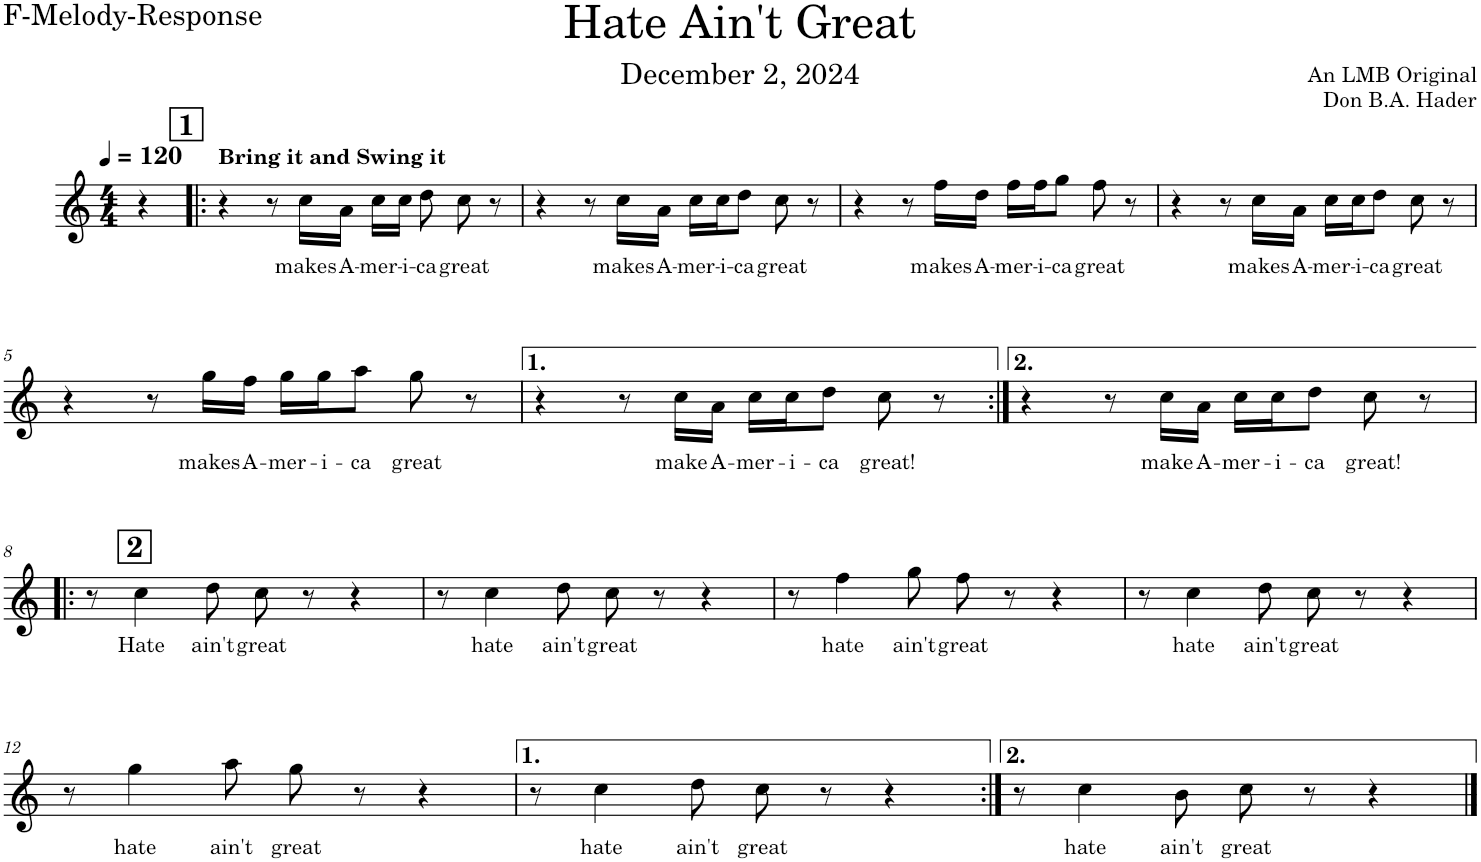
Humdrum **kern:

**kern	**text
*part1	*part1
*staff1	*staff1
*I"F Melody	*
*I'F-1	*
*clefG2	*
*Trd4c7	*
*k[]	*
*M4/4	*
*MM120	*
=	=
4r	.
!!LO:REH:place=s1:a:B:cj:fs=14:t=1
=1!|:	=1!|:
!LO:TX:a:B:t=Bring it and Swing it	!
4r	.
8r	.
!	!LO:LY:b
16cc\LL	makes
!	!LO:LY:b
16a\JJ	A-
!	!LO:LY:b
16cc\LL	-mer-
!	!LO:LY:b
16cc\JJ	-i-
!	!LO:LY:b
8dd\	-ca
!	!LO:LY:b
8cc\	great
8r	.
=2	=2
4r	.
8r	.
!	!LO:LY:b
16cc\LL	makes
!	!LO:LY:b
16a\JJ	A-
!	!LO:LY:b
16cc\LL	-mer-
!	!LO:LY:b
16cc\J	-i-
!	!LO:LY:b
8dd\J	-ca
!	!LO:LY:b
8cc\	great
8r	.
=3	=3
4r	.
8r	.
!	!LO:LY:b
16ff\LL	makes
!	!LO:LY:b
16dd\JJ	A-
!	!LO:LY:b
16ff\LL	-mer-
!	!LO:LY:b
16ff\J	-i-
!	!LO:LY:b
8gg\J	-ca
!	!LO:LY:b
8ff\	great
8r	.
=4	=4
4r	.
8r	.
!	!LO:LY:b
16cc\LL	makes
!	!LO:LY:b
16a\JJ	A-
!	!LO:LY:b
16cc\LL	-mer-
!	!LO:LY:b
16cc\J	-i-
!	!LO:LY:b
8dd\J	-ca
!	!LO:LY:b
8cc\	great
8r	.
!!LO:LB:g=z
=5	=5
4r	.
8r	.
!	!LO:LY:b
16gg\LL	makes
!	!LO:LY:b
16ff\JJ	A-
!	!LO:LY:b
16gg\LL	-mer-
!	!LO:LY:b
16gg\J	-i-
!	!LO:LY:b
8aa\J	-ca
!	!LO:LY:b
8gg\	great
8r	.
=6	=6
4r	.
8r	.
!	!LO:LY:b
16cc\LL	make
!	!LO:LY:b
16a\JJ	A-
!	!LO:LY:b
16cc\LL	-mer-
!	!LO:LY:b
16cc\J	-i-
!	!LO:LY:b
8dd\J	-ca
!	!LO:LY:b
8cc\	great!
8r	.
=7:|!	=7:|!
4r	.
8r	.
!	!LO:LY:b
16cc\LL	make
!	!LO:LY:b
16a\JJ	A-
!	!LO:LY:b
16cc\LL	-mer-
!	!LO:LY:b
16cc\J	-i-
!	!LO:LY:b
8dd\J	-ca
!	!LO:LY:b
8cc\	great!
8r	.
!!LO:LB:g=z
!!LO:REH:place=s1:a:B:cj:fs=14:t=2:qo=0.5
=8!|:	=8!|:
8r	.
!	!LO:LY:b
4cc\	Hate
!	!LO:LY:b
8dd\	ain't
!	!LO:LY:b
8cc\	great
8r	.
4r	.
=9	=9
8r	.
!	!LO:LY:b
4cc\	hate
!	!LO:LY:b
8dd\	ain't
!	!LO:LY:b
8cc\	great
8r	.
4r	.
=10	=10
8r	.
!	!LO:LY:b
4ff\	hate
!	!LO:LY:b
8gg\	ain't
!	!LO:LY:b
8ff\	great
8r	.
4r	.
=11	=11
8r	.
!	!LO:LY:b
4cc\	hate
!	!LO:LY:b
8dd\	ain't
!	!LO:LY:b
8cc\	great
8r	.
4r	.
!!LO:LB:g=z
=12	=12
8r	.
!	!LO:LY:b
4gg\	hate
!	!LO:LY:b
8aa\	ain't
!	!LO:LY:b
8gg\	great
8r	.
4r	.
=13	=13
8r	.
!	!LO:LY:b
4cc\	hate
!	!LO:LY:b
8dd\	ain't
!	!LO:LY:b
8cc\	great
8r	.
4r	.
=14:|!	=14:|!
8r	.
!	!LO:LY:b
4cc\	hate
!	!LO:LY:b
8b\	ain't
!	!LO:LY:b
8cc\	great
8r	.
4r	.
==	==
*-	*-
